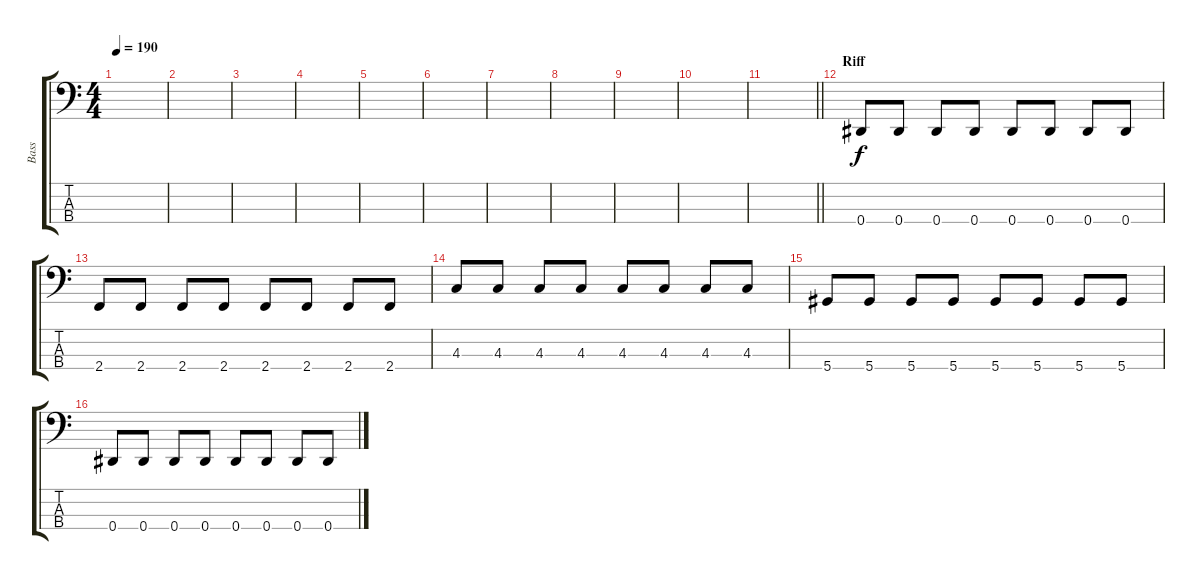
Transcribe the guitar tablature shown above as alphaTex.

\track ("Bass" "Bass") {instrument electricbasspick}
\staff {score tabs}
\tuning (Gb2 Db2 Ab1 Eb1) {hide}
\ts (4 4)
\tempo 190
\clef f4
\ks c
|
|
|
|
|
|
|
|
|
|
\barLineRight lightlight
|
\section ("" "Riff")
0.4.8 0.4.8 0.4.8 0.4.8 0.4.8 0.4.8 0.4.8 0.4.8 |
2.4.8 2.4.8 2.4.8 2.4.8 2.4.8 2.4.8 2.4.8 2.4.8 |
4.3.8 4.3.8 4.3.8 4.3.8 4.3.8 4.3.8 4.3.8 4.3.8 |
5.4.8 5.4.8 5.4.8 5.4.8 5.4.8 5.4.8 5.4.8 5.4.8 |
0.4.8 0.4.8 0.4.8 0.4.8 0.4.8 0.4.8 0.4.8 0.4.8
